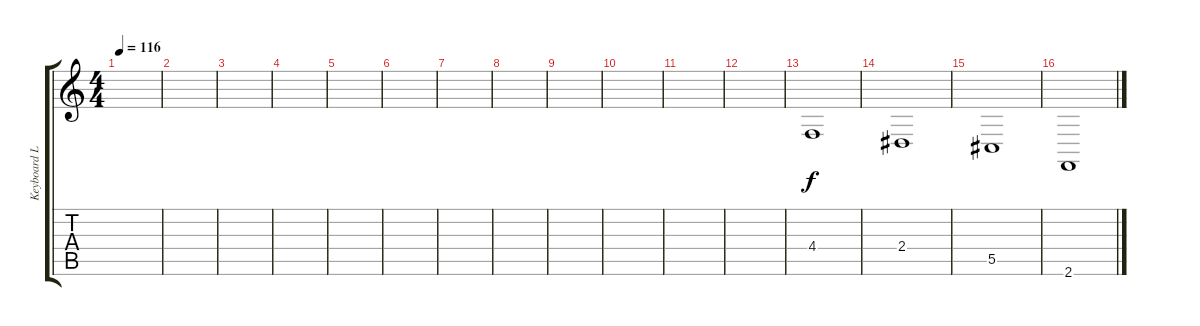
\track ("Keyboard L" "Keyboard L") {instrument stringensemble1}
\staff {score tabs}
\tuning (Eb4 Bb3 Gb3 Db3 Ab2 Eb2) {hide}
\ts (4 4)
\tempo 116
\clef g2
\ks c
|
|
|
|
|
|
|
|
|
|
|
|
4.4.1 |
2.4.1 |
5.5.1 |
2.6.1
